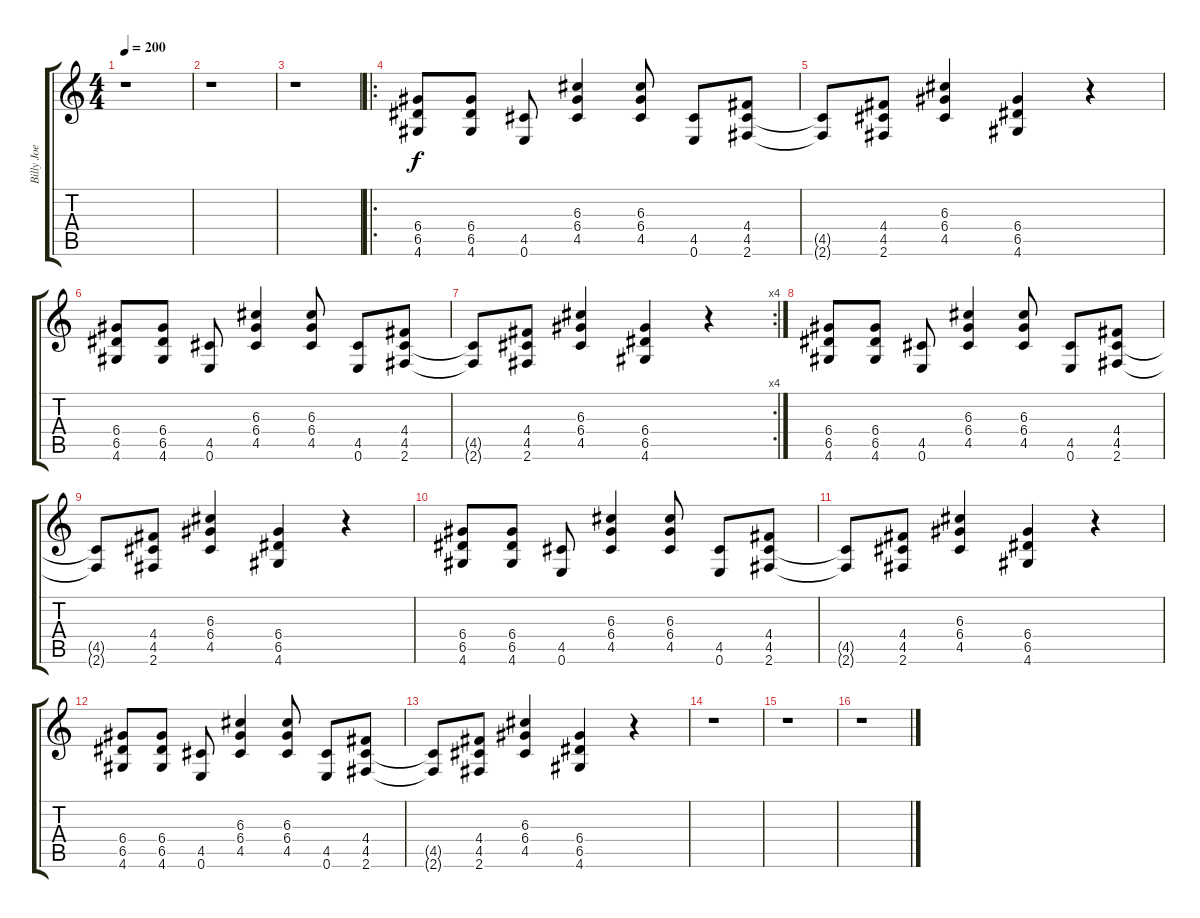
\track ("Billy Joe " "Billy Joe ") {instrument overdrivenguitar}
\staff {score tabs}
\tuning (E4 B3 G3 D3 A2 E2) {hide}
\ts (4 4)
\tempo 200
\clef g2
\ks c
r.1{dy f} |
r.1 |
r.1 |
\ro
(6.4 6.5 4.6).8 (6.4 6.5 4.6).8 (4.5 0.6).8 (6.3 6.4 4.5).4 (6.3 6.4 4.5).8 (4.5 0.6).8 (4.4 4.5 2.6).8 |
(4.5{t} 2.6{t}).8 (4.4 4.5 2.6).8 (6.3 6.4 4.5).4 (6.4 6.5 4.6).4 r.4 |
(6.4 6.5 4.6).8 (6.4 6.5 4.6).8 (4.5 0.6).8 (6.3 6.4 4.5).4 (6.3 6.4 4.5).8 (4.5 0.6).8 (4.4 4.5 2.6).8 |
\rc 4
(4.5{t} 2.6{t}).8 (4.4 4.5 2.6).8 (6.3 6.4 4.5).4 (6.4 6.5 4.6).4 r.4 |
(6.4 6.5 4.6).8 (6.4 6.5 4.6).8 (4.5 0.6).8 (6.3 6.4 4.5).4 (6.3 6.4 4.5).8 (4.5 0.6).8 (4.4 4.5 2.6).8 |
(4.5{t} 2.6{t}).8 (4.4 4.5 2.6).8 (6.3 6.4 4.5).4 (6.4 6.5 4.6).4 r.4 |
(6.4 6.5 4.6).8 (6.4 6.5 4.6).8 (4.5 0.6).8 (6.3 6.4 4.5).4 (6.3 6.4 4.5).8 (4.5 0.6).8 (4.4 4.5 2.6).8 |
(4.5{t} 2.6{t}).8 (4.4 4.5 2.6).8 (6.3 6.4 4.5).4 (6.4 6.5 4.6).4 r.4 |
(6.4 6.5 4.6).8 (6.4 6.5 4.6).8 (4.5 0.6).8 (6.3 6.4 4.5).4 (6.3 6.4 4.5).8 (4.5 0.6).8 (4.4 4.5 2.6).8 |
(4.5{t} 2.6{t}).8 (4.4 4.5 2.6).8 (6.3 6.4 4.5).4 (6.4 6.5 4.6).4 r.4 |
r.1 |
r.1 |
r.1
